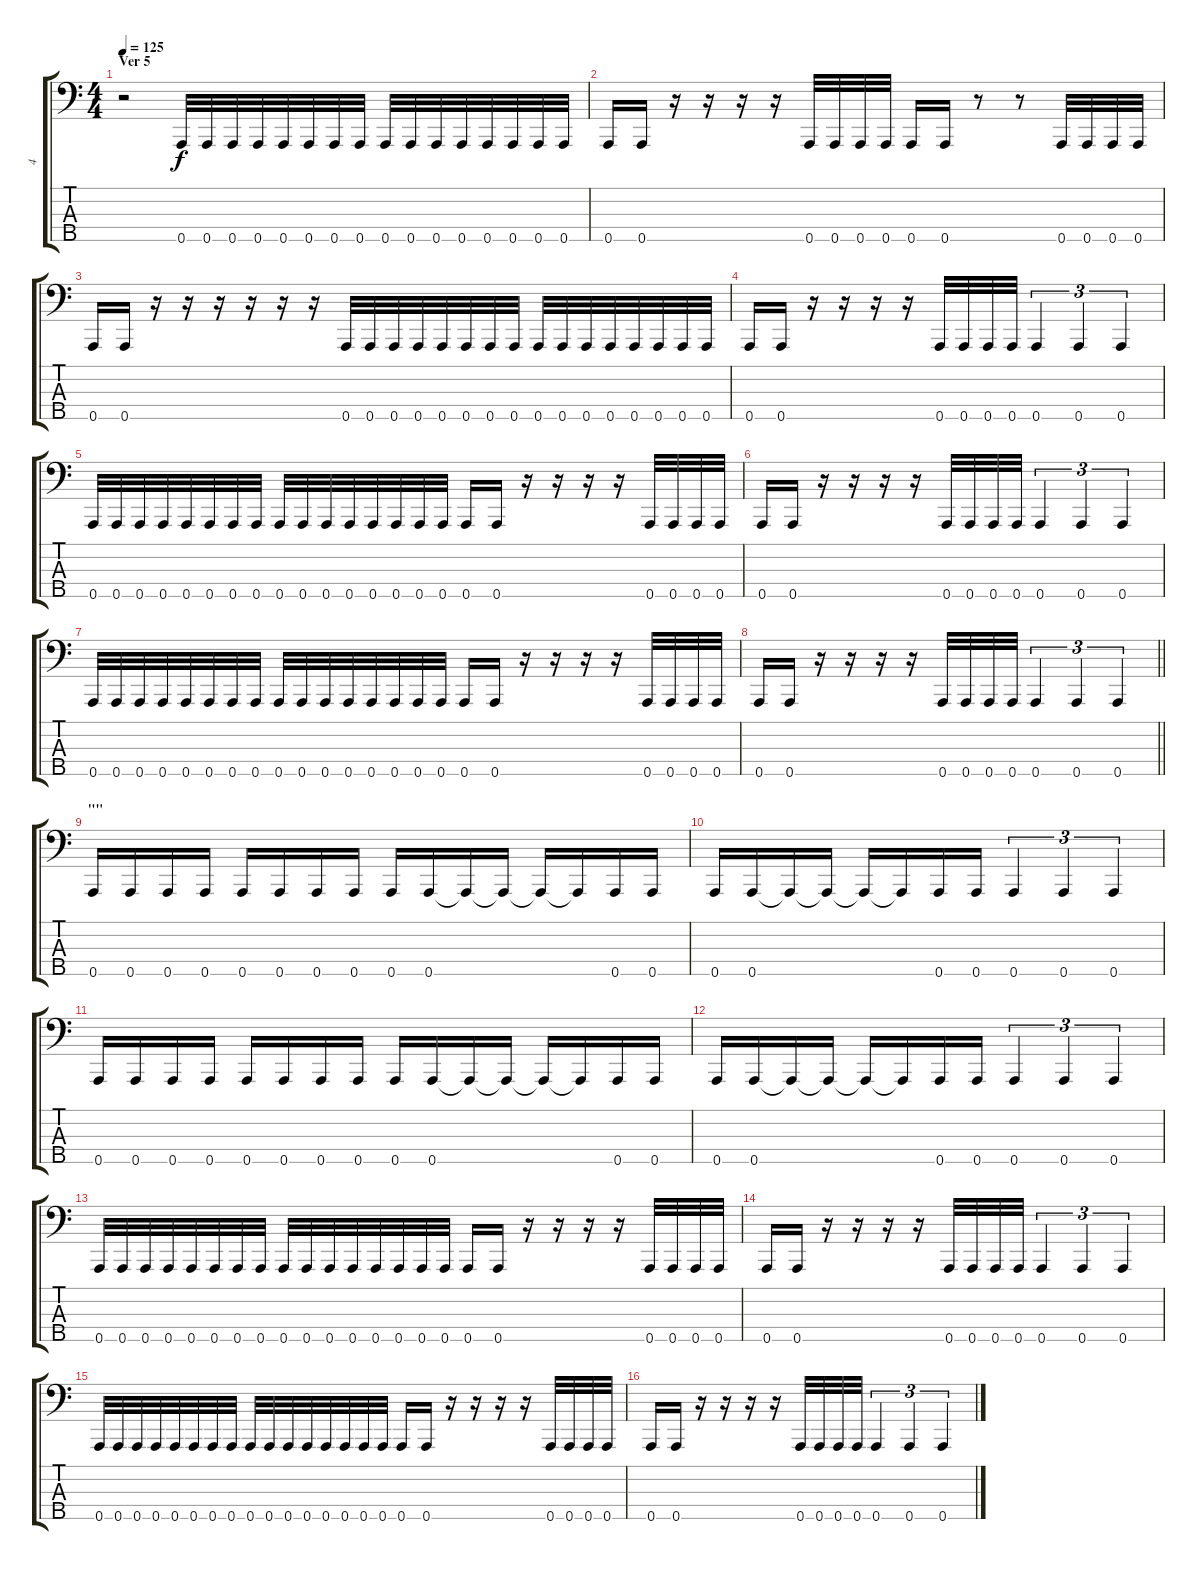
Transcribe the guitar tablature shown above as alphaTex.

\track ("4" "4") {instrument electricbasspick}
\staff {score tabs}
\tuning (G2 D2 A1 E1 A0) {hide}
\ts (4 4)
\section ("" "Ver 5")
\tempo 125
\clef f4
\ks c
r.2{dy f} 0.5.32 0.5.32 0.5.32 0.5.32 0.5.32 0.5.32 0.5.32 0.5.32 0.5.32 0.5.32 0.5.32 0.5.32 0.5.32 0.5.32 0.5.32 0.5.32 |
0.5.16 0.5.16 r.16 r.16 r.16 r.16 0.5.32 0.5.32 0.5.32 0.5.32 0.5.16 0.5.16 r.8 r.8 0.5.32 0.5.32 0.5.32 0.5.32 |
0.5.16 0.5.16 r.16 r.16 r.16 r.16 r.16 r.16 0.5.32 0.5.32 0.5.32 0.5.32 0.5.32 0.5.32 0.5.32 0.5.32 0.5.32 0.5.32 0.5.32 0.5.32 0.5.32 0.5.32 0.5.32 0.5.32 |
0.5.16 0.5.16 r.16 r.16 r.16 r.16 0.5.32 0.5.32 0.5.32 0.5.32 0.5.4{tu (3 2)} 0.5.4{tu (3 2)} 0.5.4{tu (3 2)} |
0.5.32 0.5.32 0.5.32 0.5.32 0.5.32 0.5.32 0.5.32 0.5.32 0.5.32 0.5.32 0.5.32 0.5.32 0.5.32 0.5.32 0.5.32 0.5.32 0.5.16 0.5.16 r.16 r.16 r.16 r.16 0.5.32 0.5.32 0.5.32 0.5.32 |
0.5.16 0.5.16 r.16 r.16 r.16 r.16 0.5.32 0.5.32 0.5.32 0.5.32 0.5.4{tu (3 2)} 0.5.4{tu (3 2)} 0.5.4{tu (3 2)} |
0.5.32 0.5.32 0.5.32 0.5.32 0.5.32 0.5.32 0.5.32 0.5.32 0.5.32 0.5.32 0.5.32 0.5.32 0.5.32 0.5.32 0.5.32 0.5.32 0.5.16 0.5.16 r.16 r.16 r.16 r.16 0.5.32 0.5.32 0.5.32 0.5.32 |
\barLineRight lightlight
0.5.16 0.5.16 r.16 r.16 r.16 r.16 0.5.32 0.5.32 0.5.32 0.5.32 0.5.4{tu (3 2)} 0.5.4{tu (3 2)} 0.5.4{tu (3 2)} |
\section ("" "\"\"")
0.5.16 0.5.16 0.5.16 0.5.16 0.5.16 0.5.16 0.5.16 0.5.16 0.5.16 0.5.16 0.5{t}.16 0.5{t}.16 0.5{t}.16 0.5{t}.16 0.5.16 0.5.16 |
0.5.16 0.5.16 0.5{t}.16 0.5{t}.16 0.5{t}.16 0.5{t}.16 0.5.16 0.5.16 0.5.4{tu (3 2)} 0.5.4{tu (3 2)} 0.5.4{tu (3 2)} |
0.5.16 0.5.16 0.5.16 0.5.16 0.5.16 0.5.16 0.5.16 0.5.16 0.5.16 0.5.16 0.5{t}.16 0.5{t}.16 0.5{t}.16 0.5{t}.16 0.5.16 0.5.16 |
0.5.16 0.5.16 0.5{t}.16 0.5{t}.16 0.5{t}.16 0.5{t}.16 0.5.16 0.5.16 0.5.4{tu (3 2)} 0.5.4{tu (3 2)} 0.5.4{tu (3 2)} |
0.5.32 0.5.32 0.5.32 0.5.32 0.5.32 0.5.32 0.5.32 0.5.32 0.5.32 0.5.32 0.5.32 0.5.32 0.5.32 0.5.32 0.5.32 0.5.32 0.5.16 0.5.16 r.16 r.16 r.16 r.16 0.5.32 0.5.32 0.5.32 0.5.32 |
0.5.16 0.5.16 r.16 r.16 r.16 r.16 0.5.32 0.5.32 0.5.32 0.5.32 0.5.4{tu (3 2)} 0.5.4{tu (3 2)} 0.5.4{tu (3 2)} |
0.5.32 0.5.32 0.5.32 0.5.32 0.5.32 0.5.32 0.5.32 0.5.32 0.5.32 0.5.32 0.5.32 0.5.32 0.5.32 0.5.32 0.5.32 0.5.32 0.5.16 0.5.16 r.16 r.16 r.16 r.16 0.5.32 0.5.32 0.5.32 0.5.32 |
0.5.16 0.5.16 r.16 r.16 r.16 r.16 0.5.32 0.5.32 0.5.32 0.5.32 0.5.4{tu (3 2)} 0.5.4{tu (3 2)} 0.5.4{tu (3 2)}
